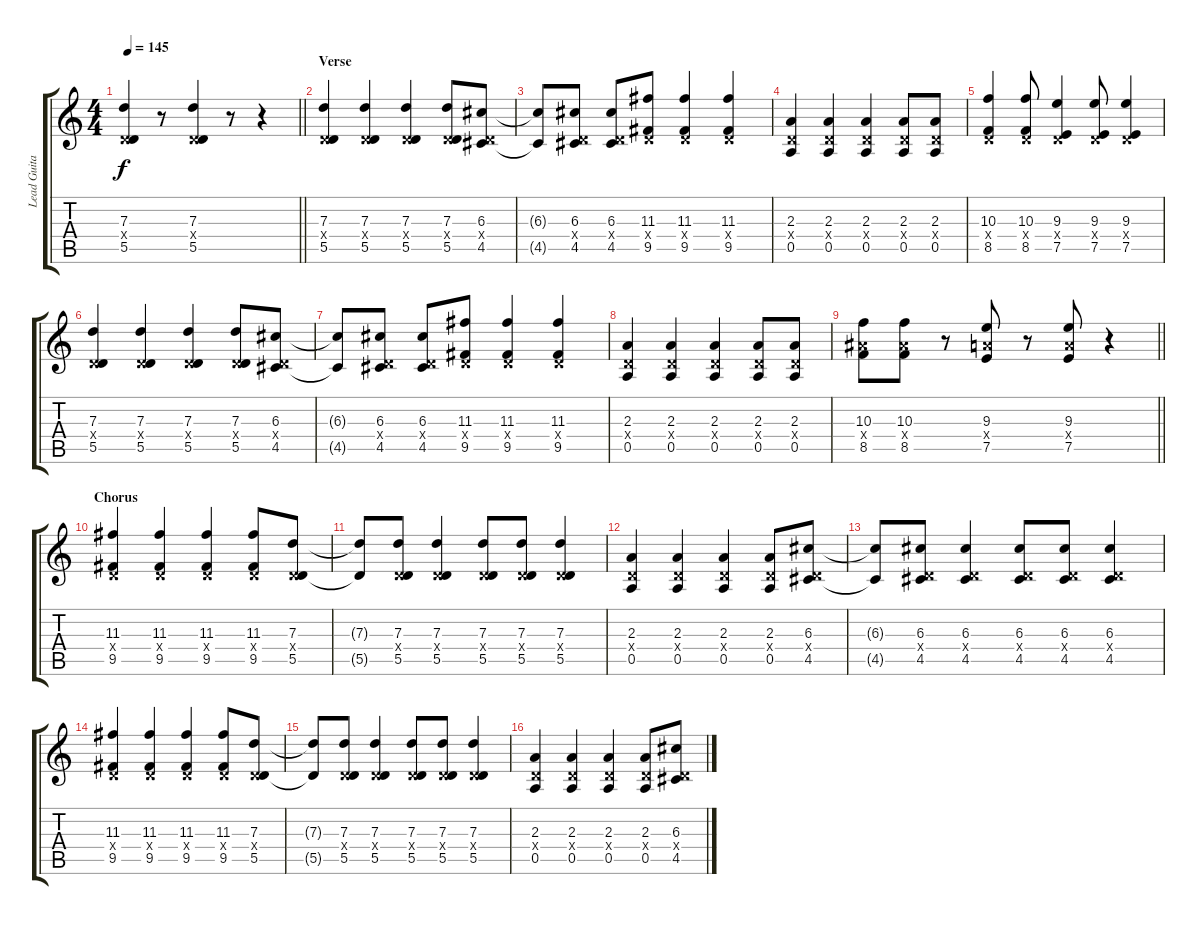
\track ("Lead Guitar" "Lead Guita") {instrument distortionguitar}
\staff {score tabs}
\tuning (E4 B3 G3 D3 A2 D2) {hide}
\ts (4 4)
\tempo 145
\clef g2
\barLineRight lightlight
\ks c
(7.3 0.4{x} 5.5).4{dy f} r.8 (7.3 0.4{x} 5.5).4 r.8 r.4 |
\section ("" "Verse")
(7.3 0.4{x} 5.5).4 (7.3 0.4{x} 5.5).4 (7.3 0.4{x} 5.5).4 (7.3 0.4{x} 5.5).8 (6.3 0.4{x} 4.5).8 |
(6.3{t} 4.5{t}).8 (6.3 0.4{x} 4.5).8 (6.3 0.4{x} 4.5).8 (11.3 0.4{x} 9.5).8 (11.3 0.4{x} 9.5).4 (11.3 0.4{x} 9.5).4 |
(2.3 0.4{x} 0.5).4 (2.3 0.4{x} 0.5).4 (2.3 0.4{x} 0.5).4 (2.3 0.4{x} 0.5).8 (2.3 0.4{x} 0.5).8 |
(10.3 0.4{x} 8.5).4 (10.3 0.4{x} 8.5).8 (9.3 0.4{x} 7.5).4 (9.3 0.4{x} 7.5).8 (9.3 0.4{x} 7.5).4 |
(7.3 0.4{x} 5.5).4 (7.3 0.4{x} 5.5).4 (7.3 0.4{x} 5.5).4 (7.3 0.4{x} 5.5).8 (6.3 0.4{x} 4.5).8 |
(6.3{t} 4.5{t}).8 (6.3 0.4{x} 4.5).8 (6.3 0.4{x} 4.5).8 (11.3 0.4{x} 9.5).8 (11.3 0.4{x} 9.5).4 (11.3 0.4{x} 9.5).4 |
(2.3 0.4{x} 0.5).4 (2.3 0.4{x} 0.5).4 (2.3 0.4{x} 0.5).4 (2.3 0.4{x} 0.5).8 (2.3 0.4{x} 0.5).8 |
\barLineRight lightlight
(10.3 8.4{x} 8.5).8 (10.3 8.4{x} 8.5).8 r.8 (9.3 7.4{x} 7.5).8 r.8 (9.3 7.4{x} 7.5).8 r.4 |
\section ("" "Chorus")
(11.3 0.4{x} 9.5).4 (11.3 0.4{x} 9.5).4 (11.3 0.4{x} 9.5).4 (11.3 0.4{x} 9.5).8 (7.3 0.4{x} 5.5).8 |
(7.3{t} 5.5{t}).8 (7.3 0.4{x} 5.5).8 (7.3 0.4{x} 5.5).4 (7.3 0.4{x} 5.5).8 (7.3 0.4{x} 5.5).8 (7.3 0.4{x} 5.5).4 |
(2.3 0.4{x} 0.5).4 (2.3 0.4{x} 0.5).4 (2.3 0.4{x} 0.5).4 (2.3 0.4{x} 0.5).8 (6.3 0.4{x} 4.5).8 |
(6.3{t} 4.5{t}).8 (6.3 0.4{x} 4.5).8 (6.3 0.4{x} 4.5).4 (6.3 0.4{x} 4.5).8 (6.3 0.4{x} 4.5).8 (6.3 0.4{x} 4.5).4 |
(11.3 0.4{x} 9.5).4 (11.3 0.4{x} 9.5).4 (11.3 0.4{x} 9.5).4 (11.3 0.4{x} 9.5).8 (7.3 0.4{x} 5.5).8 |
(7.3{t} 5.5{t}).8 (7.3 0.4{x} 5.5).8 (7.3 0.4{x} 5.5).4 (7.3 0.4{x} 5.5).8 (7.3 0.4{x} 5.5).8 (7.3 0.4{x} 5.5).4 |
(2.3 0.4{x} 0.5).4 (2.3 0.4{x} 0.5).4 (2.3 0.4{x} 0.5).4 (2.3 0.4{x} 0.5).8 (6.3 0.4{x} 4.5).8
